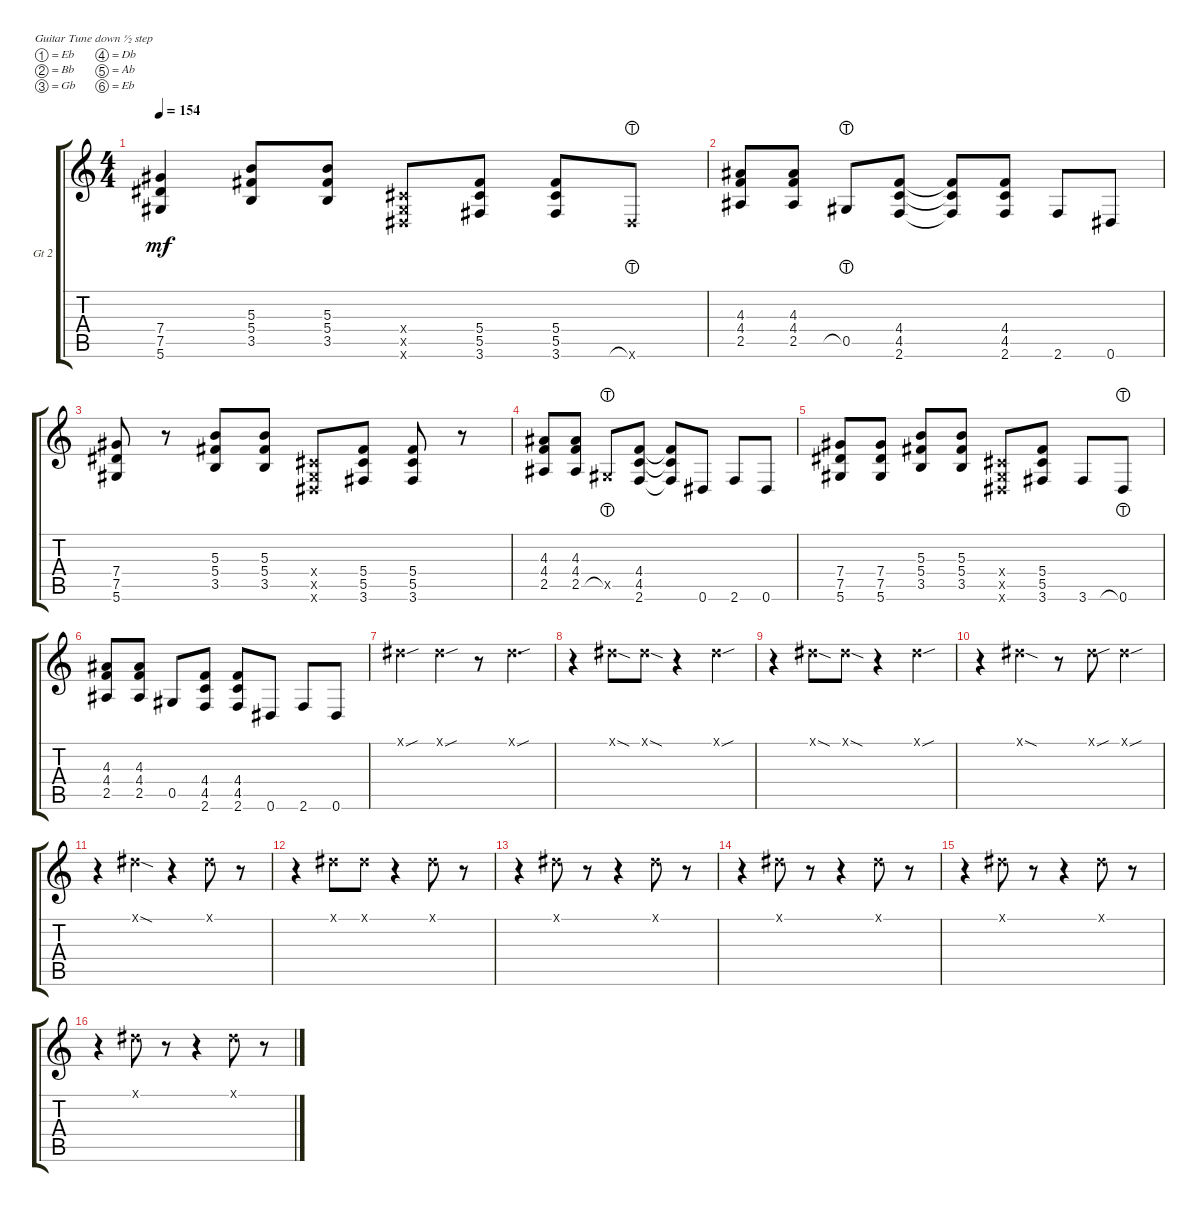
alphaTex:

\defaultSystemsLayout 4
\bracketExtendMode groupsimilarinstruments
\firstSystemTrackNameOrientation horizontal
\otherSystemsTrackNameOrientation horizontal
\track ("El Guitar" "Gt 2") {instrument distortionguitar}
\staff {score tabs}
\tuning (Eb4 Bb3 Gb3 Db3 Ab2 Eb2)
\ts (4 4)
\tempo 154
\clef g2
\ks c
(5.6 7.5 7.4).4{dy mf} (3.5 5.4 5.3).8 (3.5 5.4 5.3).8 (0.6{x} 0.5{x} 0.4{x}).8 (3.6 5.5 5.4).8 (3.6 5.5 5.4).8 0.6{lht x}.8 |
(2.5 4.4 4.3).8 (2.5 4.4 4.3).8 0.5{lht}.8 (2.6 4.5 4.4).8 (2.6{t} 4.5{t} 4.4{t}).8 (2.6 4.5 4.4).8 2.6.8 0.6.8 |
(5.6 7.5 7.4).8 r.8 (3.5 5.4 5.3).8 (3.5 5.4 5.3).8 (0.6{x} 0.5{x} 0.4{x}).8 (3.6 5.5 5.4).8 (3.6 5.5 5.4).8 r.8 |
(2.5 4.4 4.3).8 (2.5 4.4 4.3).8 0.5{lht x}.8 (2.6 4.5 4.4).8 (2.6{t} 4.5{t} 4.4{t}).8 0.6.8 2.6.8 0.6.8 |
(5.6 7.5 7.4).8 (5.6 7.5 7.4).8 (3.5 5.4 5.3).8 (3.5 5.4 5.3).8 (0.6{x} 0.5{x} 0.4{x}).8 (3.6 5.5 5.4).8 3.6.8 0.6{lht}.8 |
(2.5 4.4 4.3).8 (2.5 4.4 4.3).8 0.5.8 (2.6 4.5 4.4).8 (2.6 4.5 4.4).8 0.6.8 2.6.8 0.6.8 |
0.1{sou x}.4 0.1{sou x}.4 r.8 0.1{sou x}.4{d} |
r.4 0.1{sod x}.8 0.1{sod x}.8 r.4 0.1{sou x}.4 |
r.4 0.1{sod x}.8 0.1{sod x}.8 r.4 0.1{sou x}.4 |
r.4 0.1{sod x}.4 r.8 0.1{sou x}.8 0.1{sou x}.4 |
r.4 0.1{sod x}.4 r.4 0.1{x}.8 r.8 |
r.4 0.1{x}.8 0.1{x}.8 r.4 0.1{x}.8 r.8 |
r.4 0.1{x}.8 r.8 r.4 0.1{x}.8 r.8 |
r.4 0.1{x}.8 r.8 r.4 0.1{x}.8 r.8 |
r.4 0.1{x}.8 r.8 r.4 0.1{x}.8 r.8 |
r.4 0.1{x}.8 r.8 r.4 0.1{x}.8 r.8
